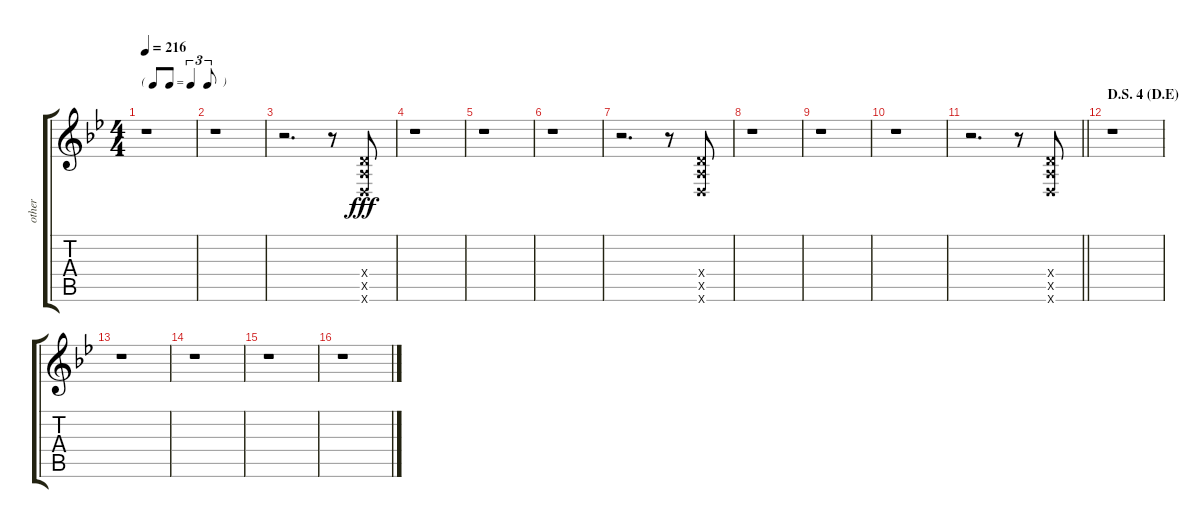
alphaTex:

\track ("other" "other") {instrument electricguitarmuted}
\staff {score tabs}
\tuning (E4 B3 G3 D3 A2 D2) {hide}
\ts (4 4)
\tf triplet8th
\tempo 216
\clef g2
\ks bb
r.1{dy fff} |
r.1 |
r.2{d} r.8 (0.4{x} 0.5{x} 0.6{x}).8 |
r.1 |
r.1 |
r.1 |
r.2{d} r.8 (0.4{x} 0.5{x} 0.6{x}).8 |
r.1 |
r.1 |
r.1 |
\barLineRight lightlight
r.2{d} r.8 (0.4{x} 0.5{x} 0.6{x}).8 |
\section ("" "D.S. 4 (D.E)")
r.1 |
r.1 |
r.1 |
r.1 |
r.1
